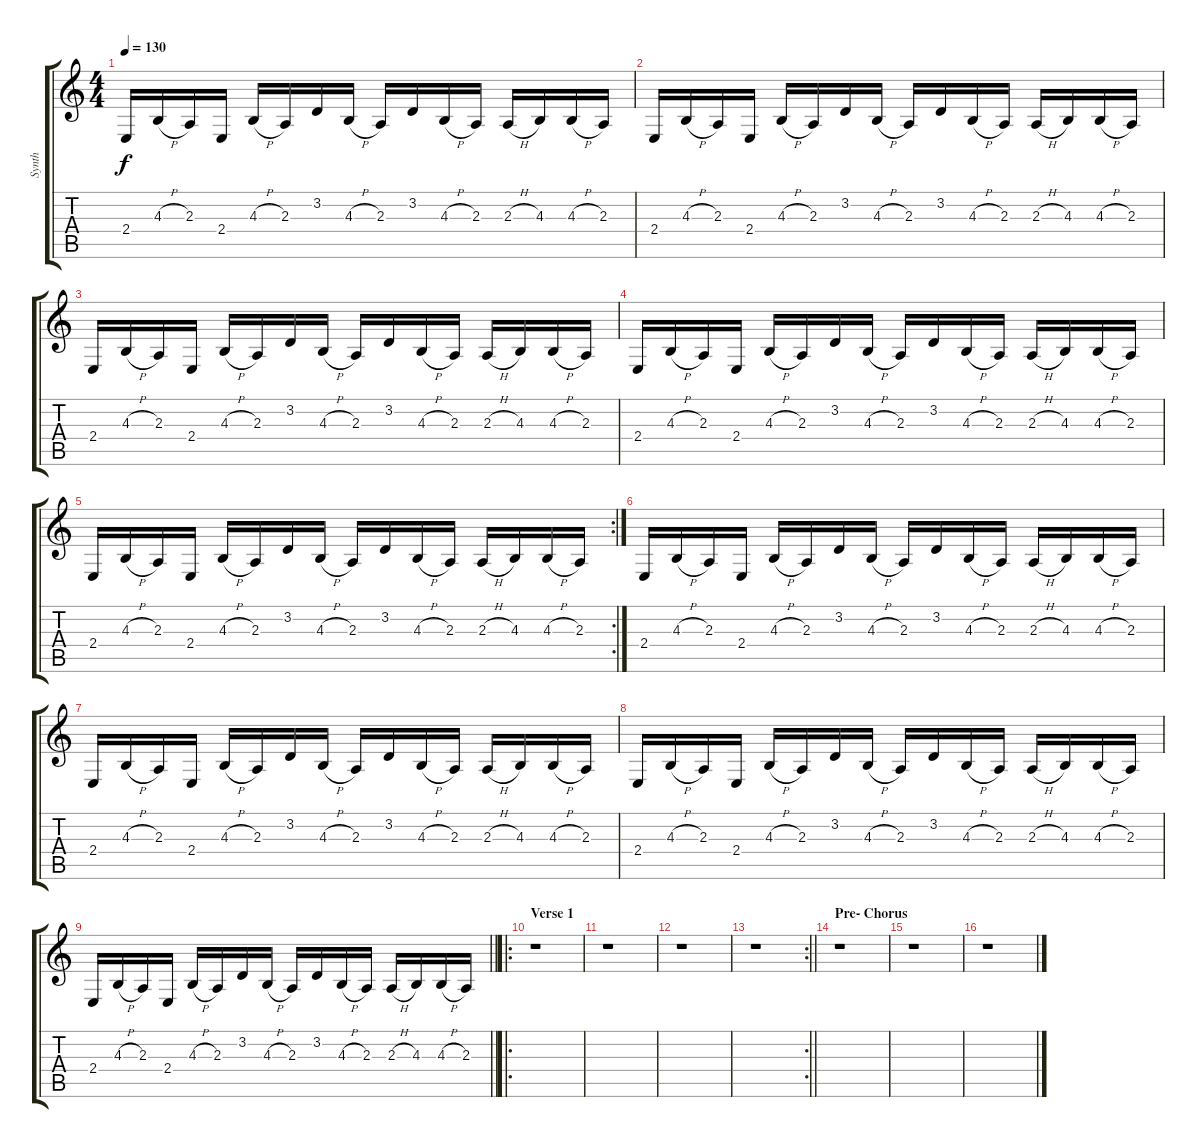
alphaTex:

\track ("Synth" "Synth") {instrument lead2sawtooth}
\staff {score tabs}
\tuning (E4 B3 G3 D3 A2 E2) {hide}
\ts (4 4)
\tempo 130
\clef g2
\ks c
2.4.16{dy f} 4.3{h}.16 2.3.16 2.4.16 4.3{h}.16 2.3.16 3.2.16 4.3{h}.16 2.3.16 3.2.16 4.3{h}.16 2.3.16 2.3{h}.16 4.3.16 4.3{h}.16 2.3.16 |
2.4.16 4.3{h}.16 2.3.16 2.4.16 4.3{h}.16 2.3.16 3.2.16 4.3{h}.16 2.3.16 3.2.16 4.3{h}.16 2.3.16 2.3{h}.16 4.3.16 4.3{h}.16 2.3.16 |
2.4.16 4.3{h}.16 2.3.16 2.4.16 4.3{h}.16 2.3.16 3.2.16 4.3{h}.16 2.3.16 3.2.16 4.3{h}.16 2.3.16 2.3{h}.16 4.3.16 4.3{h}.16 2.3.16 |
2.4.16 4.3{h}.16 2.3.16 2.4.16 4.3{h}.16 2.3.16 3.2.16 4.3{h}.16 2.3.16 3.2.16 4.3{h}.16 2.3.16 2.3{h}.16 4.3.16 4.3{h}.16 2.3.16 |
\rc 2
2.4.16 4.3{h}.16 2.3.16 2.4.16 4.3{h}.16 2.3.16 3.2.16 4.3{h}.16 2.3.16 3.2.16 4.3{h}.16 2.3.16 2.3{h}.16 4.3.16 4.3{h}.16 2.3.16 |
2.4.16 4.3{h}.16 2.3.16 2.4.16 4.3{h}.16 2.3.16 3.2.16 4.3{h}.16 2.3.16 3.2.16 4.3{h}.16 2.3.16 2.3{h}.16 4.3.16 4.3{h}.16 2.3.16 |
2.4.16 4.3{h}.16 2.3.16 2.4.16 4.3{h}.16 2.3.16 3.2.16 4.3{h}.16 2.3.16 3.2.16 4.3{h}.16 2.3.16 2.3{h}.16 4.3.16 4.3{h}.16 2.3.16 |
2.4.16 4.3{h}.16 2.3.16 2.4.16 4.3{h}.16 2.3.16 3.2.16 4.3{h}.16 2.3.16 3.2.16 4.3{h}.16 2.3.16 2.3{h}.16 4.3.16 4.3{h}.16 2.3.16 |
\barLineRight lightlight
2.4.16 4.3{h}.16 2.3.16 2.4.16 4.3{h}.16 2.3.16 3.2.16 4.3{h}.16 2.3.16 3.2.16 4.3{h}.16 2.3.16 2.3{h}.16 4.3.16 4.3{h}.16 2.3.16 |
\ro
\section ("" "Verse 1")
r.1 |
r.1 |
r.1 |
\rc 2
\barLineRight lightlight
r.1 |
\section ("" "Pre- Chorus")
r.1 |
r.1 |
r.1
